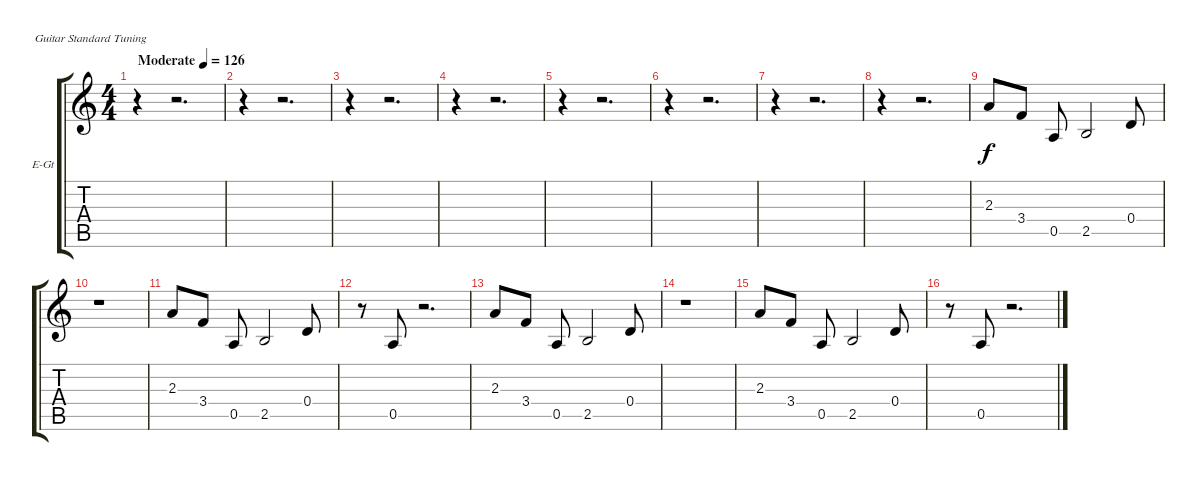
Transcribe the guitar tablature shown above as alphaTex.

\bracketExtendMode groupsimilarinstruments
\firstSystemTrackNameOrientation horizontal
\otherSystemsTrackNameOrientation horizontal
\track ("Raita 5" "E-Gt") {instrument overdrivenguitar}
\staff {score tabs}
\tuning (E4 B3 G3 D3 A2 E2)
\ts (4 4)
\beaming (8 2 2 2 2)
\tempo (126 "Moderate")
\clef g2
\ks c
r.4{dy f instrument overdrivenguitar} r.2{d} |
r.4 r.2{d} |
r.4 r.2{d} |
r.4 r.2{d} |
r.4 r.2{d} |
r.4 r.2{d} |
r.4 r.2{d} |
r.4 r.2{d} |
2.3.8 3.4.8 0.5.8 2.5.2 0.4.8 |
r.1 |
2.3.8 3.4.8 0.5.8 2.5.2 0.4.8 |
r.8 0.5.8 r.2{d} |
2.3.8 3.4.8 0.5.8 2.5.2 0.4.8 |
r.1 |
2.3.8 3.4.8 0.5.8 2.5.2 0.4.8 |
r.8 0.5.8 r.2{d}
